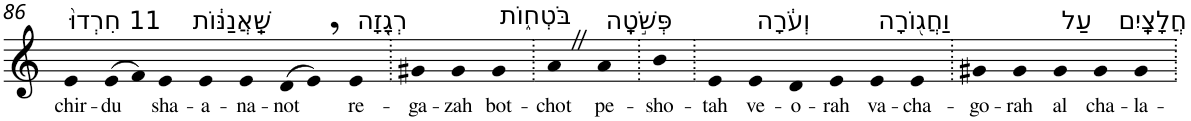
**kern	**text
*part1	*part1
*staff1	*staff1
*I"Piano	*
*I'Pno	*
!!LO:PB:g=z
*clefG2	*
*k[]	*
=86	=86
!LO:TX:a:t=11 חִרְדוּ֙	!
!	!LO:LY:b
4e	chir-
!	!LO:LY:b
(>8e	-du
8f)	.
!LO:TX:a:t=שַֽׁאֲנַנּ֔וֹת	!
!	!LO:LY:b
4e	sha-
!	!LO:LY:b
4e	-a-
!	!LO:LY:b
4e	-na-
!	!LO:LY:b
(>8d	-not
8e,)	.
!LO:TX:a:t=רְגָ֖זָה	!
!	!LO:LY:b
4e	re-
=87.	=87.
!	!LO:LY:b
4g#X	-ga-
!	!LO:LY:b
4g#	-zah
!LO:TX:a:t=בֹּטְח֑וֹת	!
!	!LO:LY:b
4g#	bot-
=88.	=88.
!	!LO:LY:b
4aZ	-chot
!LO:TX:a:t=פְּשֹׁ֣טָֽה	!
!	!LO:LY:b
4a	pe-
=89.	=89.
!	!LO:LY:b
4b	-sho-
=90.	=90.
!	!LO:LY:b
4e	-tah
!LO:TX:a:t=וְעֹ֔רָה	!
!	!LO:LY:b
4e	ve-
!	!LO:LY:b
4d	-o-
!	!LO:LY:b
4e	-rah
!LO:TX:a:t=וַחֲג֖וֹרָה	!
!	!LO:LY:b
4e	va-
!	!LO:LY:b
4e	-cha-
=91.	=91.
!	!LO:LY:b
4g#X	-go-
!	!LO:LY:b
4g#	-rah
!LO:TX:a:t=עַל	!
!	!LO:LY:b
4g#	al
!LO:TX:a:t=חֲלָצָֽיִם	!
!	!LO:LY:b
4g#	cha-
!	!LO:LY:b
4g#	-la-
=.	=.
*-	*-
